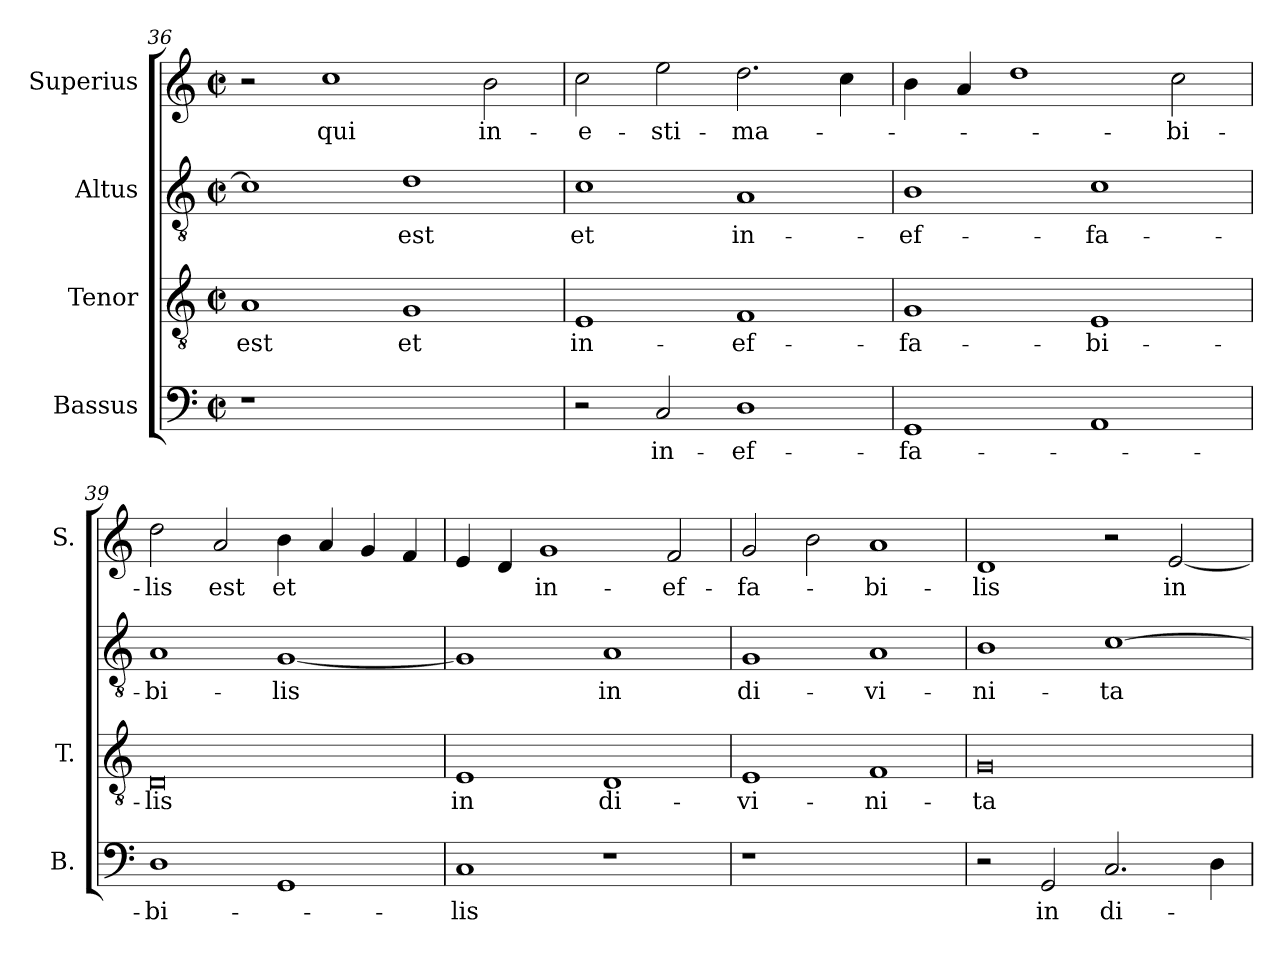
**kern	**text	**kern	**text	**kern	**text	**kern	**text
*part4	*part4	*part3	*part3	*part2	*part2	*part1	*part1
*staff4	*staff4	*staff3	*staff3	*staff2	*staff2	*staff1	*staff1
*I"Bassus	*	*I"Tenor	*	*I"Altus	*	*I"Superius	*
*I'B.	*	*I'T.	*	*	*	*I'S.	*
*clefF4	*	*clefGv2	*	*clefGv2	*	*clefG2	*
*	*	*ITrd7c12	*	*ITrd7c12	*	*	*
*k[]	*	*k[]	*	*k[]	*	*k[]	*
*M2/2	*	*M2/2	*	*M2/2	*	*M2/2	*
*met(c|)	*	*met(c|)	*	*met(c|)	*	*met(c|)	*
=36	=36	=36	=36	=36	=36	=36	=36
!LO:N:vis=1	!	!	!	!	!	!	!
!	!	!	!LO:LY:b:color=#000000	!	!	!	!
1r	.	1AAi	est	1Ci]	.	2r	.
!	!	!	!	!	!	!	!LO:LY:b:color=#000000
.	.	.	.	.	.	1cci	qui
!	!	!	!LO:LY:b:color=#000000	!	!	!	!
!	!	!	!	!	!LO:LY:b:color=#000000	!	!
1ryy	.	1GGi	et	1Di	est	.	.
!	!	!	!	!	!	!	!LO:LY:b:color=#000000
.	.	.	.	.	.	2bi\	in-
=37	=37	=37	=37	=37	=37	=37	=37
!	!	!	!LO:LY:b:color=#000000	!	!	!	!
!	!	!	!	!	!LO:LY:b:color=#000000	!	!
!	!	!	!	!	!	!	!LO:LY:b:color=#000000
2r	.	1EEi	in-	1Ci	et	2cci\	-e-
!	!LO:LY:b:color=#000000	!	!	!	!	!	!
!	!	!	!	!	!	!	!LO:LY:b:color=#000000
2Ci/	in-	.	.	.	.	2eei\	-sti-
!	!LO:LY:b:color=#000000	!	!	!	!	!	!
!	!	!	!LO:LY:b:color=#000000	!	!	!	!
!	!	!	!	!	!LO:LY:b:color=#000000	!	!
!	!	!	!	!	!	!	!LO:LY:b:color=#000000
1Di	-ef-	1FFi	-ef-	1AAi	in-	2.ddi\	-ma-
.	.	.	.	.	.	4cci\	.
=38	=38	=38	=38	=38	=38	=38	=38
!	!LO:LY:b:color=#000000	!	!	!	!	!	!
!	!	!	!LO:LY:b:color=#000000	!	!	!	!
!	!	!	!	!	!LO:LY:b:color=#000000	!	!
1GGi	-fa-	1GGi	-fa-	1BBi	-ef-	4bi\	.
.	.	.	.	.	.	4ai/	.
.	.	.	.	.	.	1ddi	.
!	!	!	!LO:LY:b:color=#000000	!	!	!	!
!	!	!	!	!	!LO:LY:b:color=#000000	!	!
1AAi	.	1EEi	-bi-	1Ci	-fa-	.	.
!	!	!	!	!	!	!	!LO:LY:b:color=#000000
.	.	.	.	.	.	2cci\	-bi-
=39	=39	=39	=39	=39	=39	=39	=39
!	!LO:LY:b:color=#000000	!	!	!	!	!	!
!	!	!	!LO:LY:b:color=#000000	!	!	!	!
!	!	!	!	!	!LO:LY:b:color=#000000	!	!
!	!	!	!	!	!	!	!LO:LY:b:color=#000000
1Di	-bi-	0DDi	-lis	1AAi	-bi-	2ddi\	-lis
!	!	!	!	!	!	!	!LO:LY:b:color=#000000
.	.	.	.	.	.	2ai/	est
!	!	!	!	!	!LO:LY:b:color=#000000	!	!
!	!	!	!	!	!	!	!LO:LY:b:color=#000000
1GGi	.	.	.	[<1GGi	-lis	4bi\	et
.	.	.	.	.	.	4ai/	.
.	.	.	.	.	.	4gi/	.
.	.	.	.	.	.	4fi/	.
!!LO:LB:g=z
=40	=40	=40	=40	=40	=40	=40	=40
!	!LO:LY:b:color=#000000	!	!	!	!	!	!
!	!	!	!LO:LY:b:color=#000000	!	!	!	!
1Ci	-lis	1EEi	in	1GGi]	.	4ei/	.
.	.	.	.	.	.	4di/	.
!	!	!	!	!	!	!	!LO:LY:b:color=#000000
.	.	.	.	.	.	1gi	in-
!	!	!	!LO:LY:b:color=#000000	!	!	!	!
!	!	!	!	!	!LO:LY:b:color=#000000	!	!
1r	.	1DDi	di-	1AAi	in	.	.
!	!	!	!	!	!	!	!LO:LY:b:color=#000000
.	.	.	.	.	.	2fi/	-ef-
=41	=41	=41	=41	=41	=41	=41	=41
!LO:N:vis=1	!	!	!	!	!	!	!
!	!	!	!LO:LY:b:color=#000000	!	!	!	!
!	!	!	!	!	!LO:LY:b:color=#000000	!	!
!	!	!	!	!	!	!	!LO:LY:b:color=#000000
1r	.	1EEi	-vi-	1GGi	di-	2gi/	-fa-
.	.	.	.	.	.	2bi\	.
!	!	!	!LO:LY:b:color=#000000	!	!	!	!
!	!	!	!	!	!LO:LY:b:color=#000000	!	!
!	!	!	!	!	!	!	!LO:LY:b:color=#000000
1ryy	.	1FFi	-ni-	1AAi	-vi-	1ai	-bi-
=42	=42	=42	=42	=42	=42	=42	=42
!	!	!	!LO:LY:b:color=#000000	!	!	!	!
!	!	!	!	!	!LO:LY:b:color=#000000	!	!
!	!	!	!	!	!	!	!LO:LY:b:color=#000000
2r	.	0GGi	-ta-	1BBi	-ni-	1di	-lis
!	!LO:LY:b:color=#000000	!	!	!	!	!	!
2GGi/	in	.	.	.	.	.	.
!	!LO:LY:b:color=#000000	!	!	!	!	!	!
!	!	!	!	!	!LO:LY:b:color=#000000	!	!
2.Ci/	di-	.	.	[>1Ci	-ta-	2r	.
!	!	!	!	!	!	!	!LO:LY:b:color=#000000
.	.	.	.	.	.	[<2ei/	in
4Di\	.	.	.	.	.	.	.
=	=	=	=	=	=	=	=
*-	*-	*-	*-	*-	*-	*-	*-
